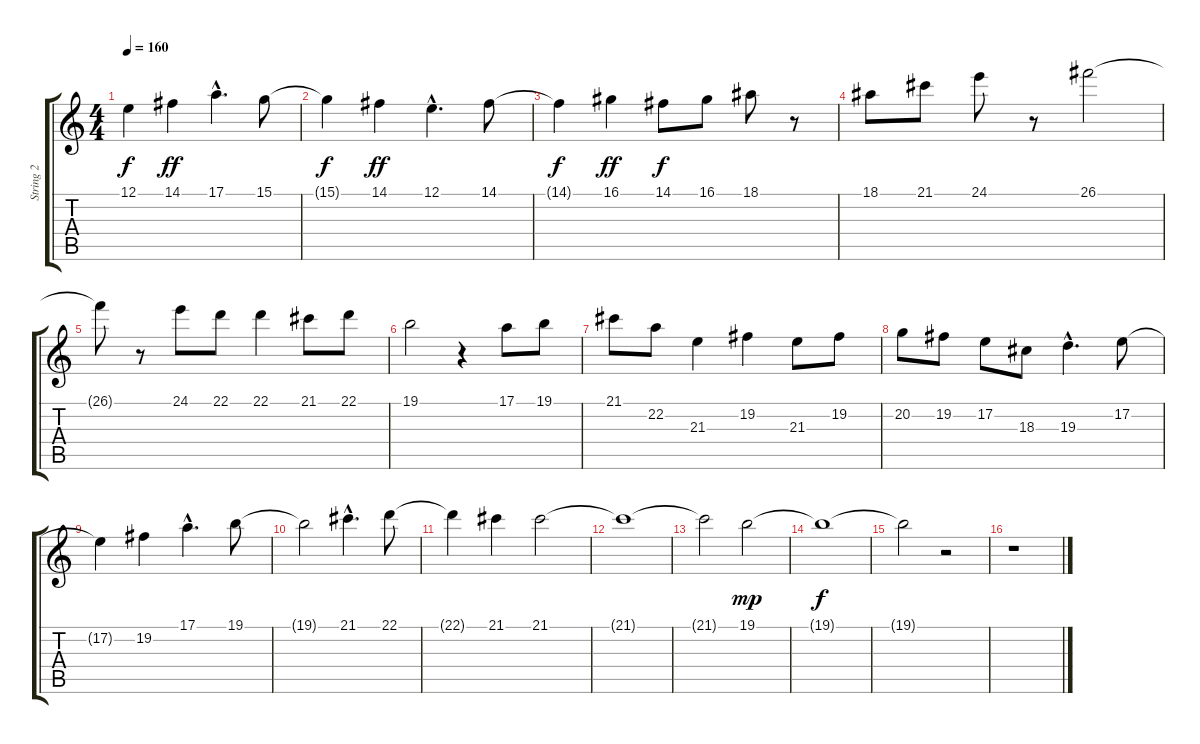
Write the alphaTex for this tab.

\track ("String 2" "String 2") {instrument stringensemble1}
\staff {score tabs}
\tuning (E4 B3 G3 D3 A2 E2) {hide}
\ts (4 4)
\tempo 160
\clef g2
\ks c
12.1{t}.4{dy f} 14.1.4{dy ff} 17.1{hac}.4{d} 15.1.8 |
15.1{t}.4{dy f} 14.1.4{dy ff} 12.1{hac}.4{d} 14.1.8 |
14.1{t}.4{dy f} 16.1.4{dy ff} 14.1.8{dy f} 16.1.8 18.1.8 r.8 |
18.1.8 21.1.8 24.1.8 r.8 26.1.2 |
26.1{t}.8 r.8 24.1.8 22.1.8 22.1.4 21.1.8 22.1.8 |
19.1.2 r.4 17.1.8 19.1.8 |
21.1.8 22.2.8 21.3.4 19.2.4 21.3.8 19.2.8 |
20.2.8 19.2.8 17.2.8 18.3.8 19.3{hac}.4{d} 17.2.8 |
17.2{t}.4 19.2.4 17.1{hac}.4{d} 19.1.8 |
19.1{t}.2 21.1{hac}.4{d} 22.1.8 |
22.1{t}.4 21.1.4 21.1.2 |
21.1{t}.1 |
21.1{t}.2 19.1.2{dy mp} |
19.1{t}.1{dy f} |
19.1{t}.2 r.2 |
r.1
